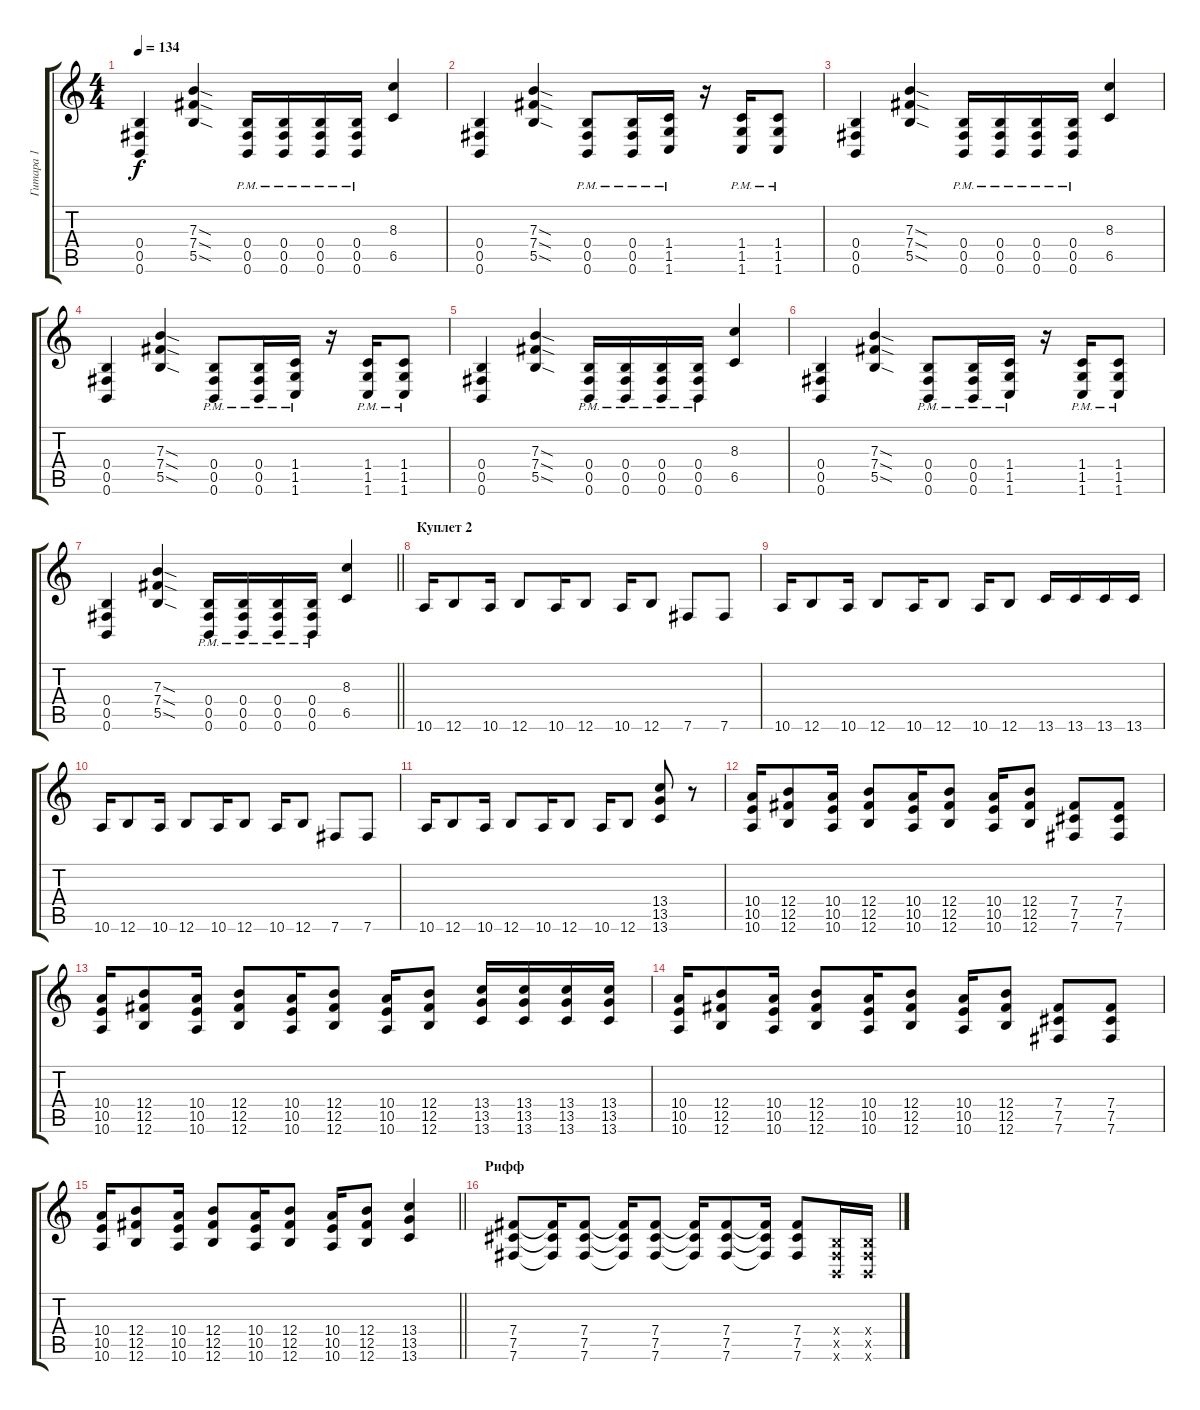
\track ("Гитара 1" "Гитара 1") {instrument distortionguitar}
\staff {score tabs}
\tuning (Db4 Ab3 E3 B2 Gb2 B1) {hide}
\ts (4 4)
\tempo 134
\clef g2
\ks c
(0.4 0.5 0.6).4{dy f} (7.3{sod} 7.4{sod} 5.5{sod}).4 (0.4{pm} 0.5{pm} 0.6{pm}).16 (0.4{pm} 0.5{pm} 0.6{pm}).16 (0.4{pm} 0.5{pm} 0.6{pm}).16 (0.4 0.5 0.6{pm}).16 (8.3 6.5).4 |
(0.4 0.5 0.6).4 (7.3{sod} 7.4{sod} 5.5{sod}).4 (0.4{pm} 0.5{pm} 0.6{pm}).8 (0.4{pm} 0.5{pm} 0.6{pm}).16 (1.4{pm} 1.5{pm} 1.6{pm}).16 r.16 (1.4{pm} 1.5{pm} 1.6{pm}).16 (1.4{pm} 1.5{pm} 1.6{pm}).8 |
(0.4 0.5 0.6).4 (7.3{sod} 7.4{sod} 5.5{sod}).4 (0.4{pm} 0.5{pm} 0.6{pm}).16 (0.4{pm} 0.5{pm} 0.6{pm}).16 (0.4{pm} 0.5{pm} 0.6{pm}).16 (0.4 0.5 0.6{pm}).16 (8.3 6.5).4 |
(0.4 0.5 0.6).4 (7.3{sod} 7.4{sod} 5.5{sod}).4 (0.4{pm} 0.5{pm} 0.6{pm}).8 (0.4{pm} 0.5{pm} 0.6{pm}).16 (1.4{pm} 1.5{pm} 1.6{pm}).16 r.16 (1.4{pm} 1.5{pm} 1.6{pm}).16 (1.4{pm} 1.5{pm} 1.6{pm}).8 |
(0.4 0.5 0.6).4 (7.3{sod} 7.4{sod} 5.5{sod}).4 (0.4{pm} 0.5{pm} 0.6{pm}).16 (0.4{pm} 0.5{pm} 0.6{pm}).16 (0.4{pm} 0.5{pm} 0.6{pm}).16 (0.4 0.5 0.6{pm}).16 (8.3 6.5).4 |
(0.4 0.5 0.6).4 (7.3{sod} 7.4{sod} 5.5{sod}).4 (0.4{pm} 0.5{pm} 0.6{pm}).8 (0.4{pm} 0.5{pm} 0.6{pm}).16 (1.4{pm} 1.5{pm} 1.6{pm}).16 r.16 (1.4{pm} 1.5{pm} 1.6{pm}).16 (1.4{pm} 1.5{pm} 1.6{pm}).8 |
\barLineRight lightlight
(0.4 0.5 0.6).4 (7.3{sod} 7.4{sod} 5.5{sod}).4 (0.4{pm} 0.5{pm} 0.6{pm}).16 (0.4{pm} 0.5{pm} 0.6{pm}).16 (0.4{pm} 0.5{pm} 0.6{pm}).16 (0.4 0.5 0.6{pm}).16 (8.3 6.5).4 |
\section ("" "Куплет 2")
10.6.16 12.6.8 10.6.16 12.6.8 10.6.16 12.6.8 10.6.16 12.6.8 7.6.8 7.6.8 |
10.6.16 12.6.8 10.6.16 12.6.8 10.6.16 12.6.8 10.6.16 12.6.8 13.6.16 13.6.16 13.6.16 13.6.16 |
10.6.16 12.6.8 10.6.16 12.6.8 10.6.16 12.6.8 10.6.16 12.6.8 7.6.8 7.6.8 |
10.6.16 12.6.8 10.6.16 12.6.8 10.6.16 12.6.8 10.6.16 12.6.8 (13.4 13.5 13.6).8 r.8 |
(10.4 10.5 10.6).16 (12.4 12.5 12.6).8 (10.4 10.5 10.6).16 (12.4 12.5 12.6).8 (10.4 10.5 10.6).16 (12.4 12.5 12.6).8 (10.4 10.5 10.6).16 (12.4 12.5 12.6).8 (7.4 7.5 7.6).8 (7.4 7.5 7.6).8 |
(10.4 10.5 10.6).16 (12.4 12.5 12.6).8 (10.4 10.5 10.6).16 (12.4 12.5 12.6).8 (10.4 10.5 10.6).16 (12.4 12.5 12.6).8 (10.4 10.5 10.6).16 (12.4 12.5 12.6).8 (13.4 13.5 13.6).16 (13.4 13.5 13.6).16 (13.4 13.5 13.6).16 (13.4 13.5 13.6).16 |
(10.4 10.5 10.6).16 (12.4 12.5 12.6).8 (10.4 10.5 10.6).16 (12.4 12.5 12.6).8 (10.4 10.5 10.6).16 (12.4 12.5 12.6).8 (10.4 10.5 10.6).16 (12.4 12.5 12.6).8 (7.4 7.5 7.6).8 (7.4 7.5 7.6).8 |
\barLineRight lightlight
(10.4 10.5 10.6).16 (12.4 12.5 12.6).8 (10.4 10.5 10.6).16 (12.4 12.5 12.6).8 (10.4 10.5 10.6).16 (12.4 12.5 12.6).8 (10.4 10.5 10.6).16 (12.4 12.5 12.6).8 (13.4 13.5 13.6).4 |
\section ("" "Рифф")
(7.4 7.5 7.6).8 (7.4{t} 7.5{t} 7.6{t}).16 (7.4 7.5 7.6).8 (7.4{t} 7.5{t} 7.6{t}).16 (7.4 7.5 7.6).8 (7.4{t} 7.5{t} 7.6{t}).16 (7.4 7.5 7.6).8 (7.4{t} 7.5{t} 7.6{t}).16 (7.4 7.5 7.6).8 (0.4{x} 0.5{x} 0.6{x}).16 (0.4{x} 0.5{x} 0.6{x}).16
